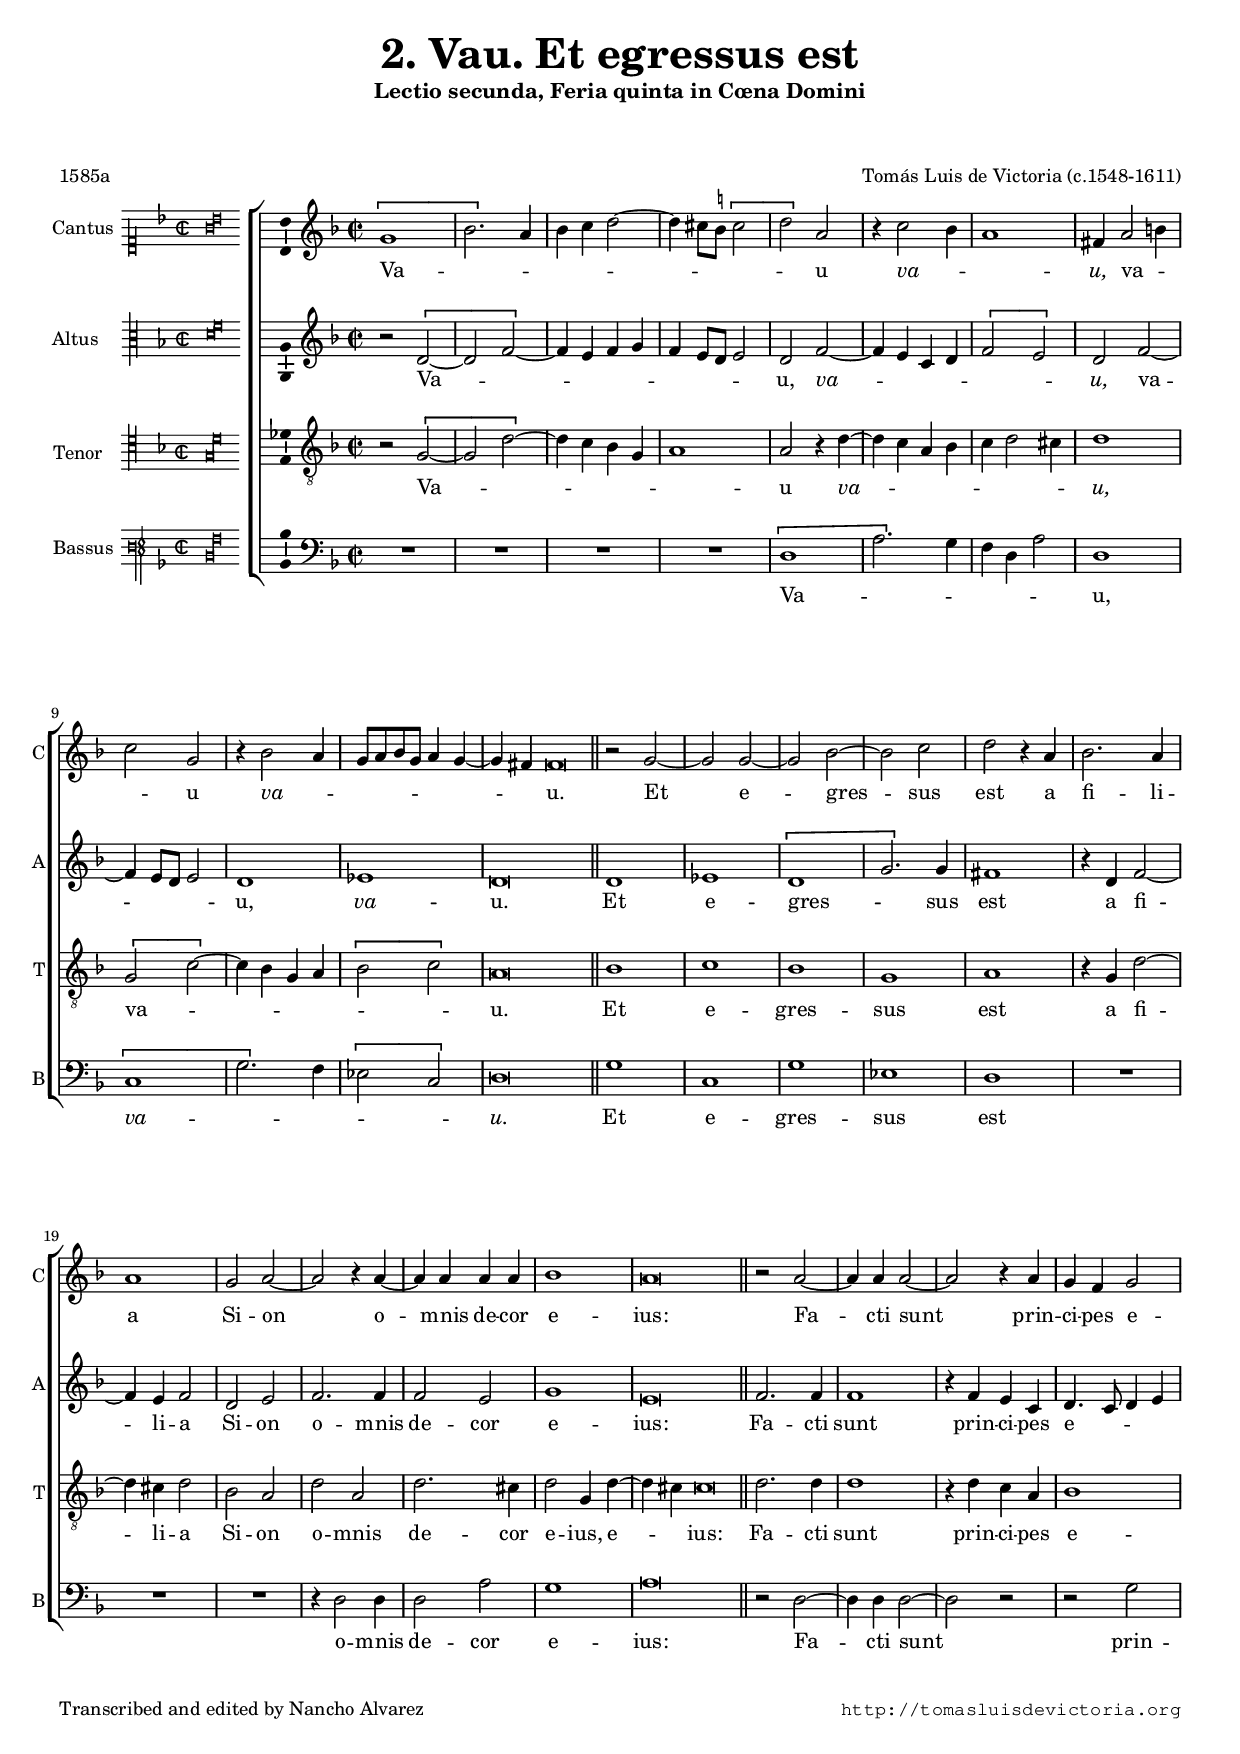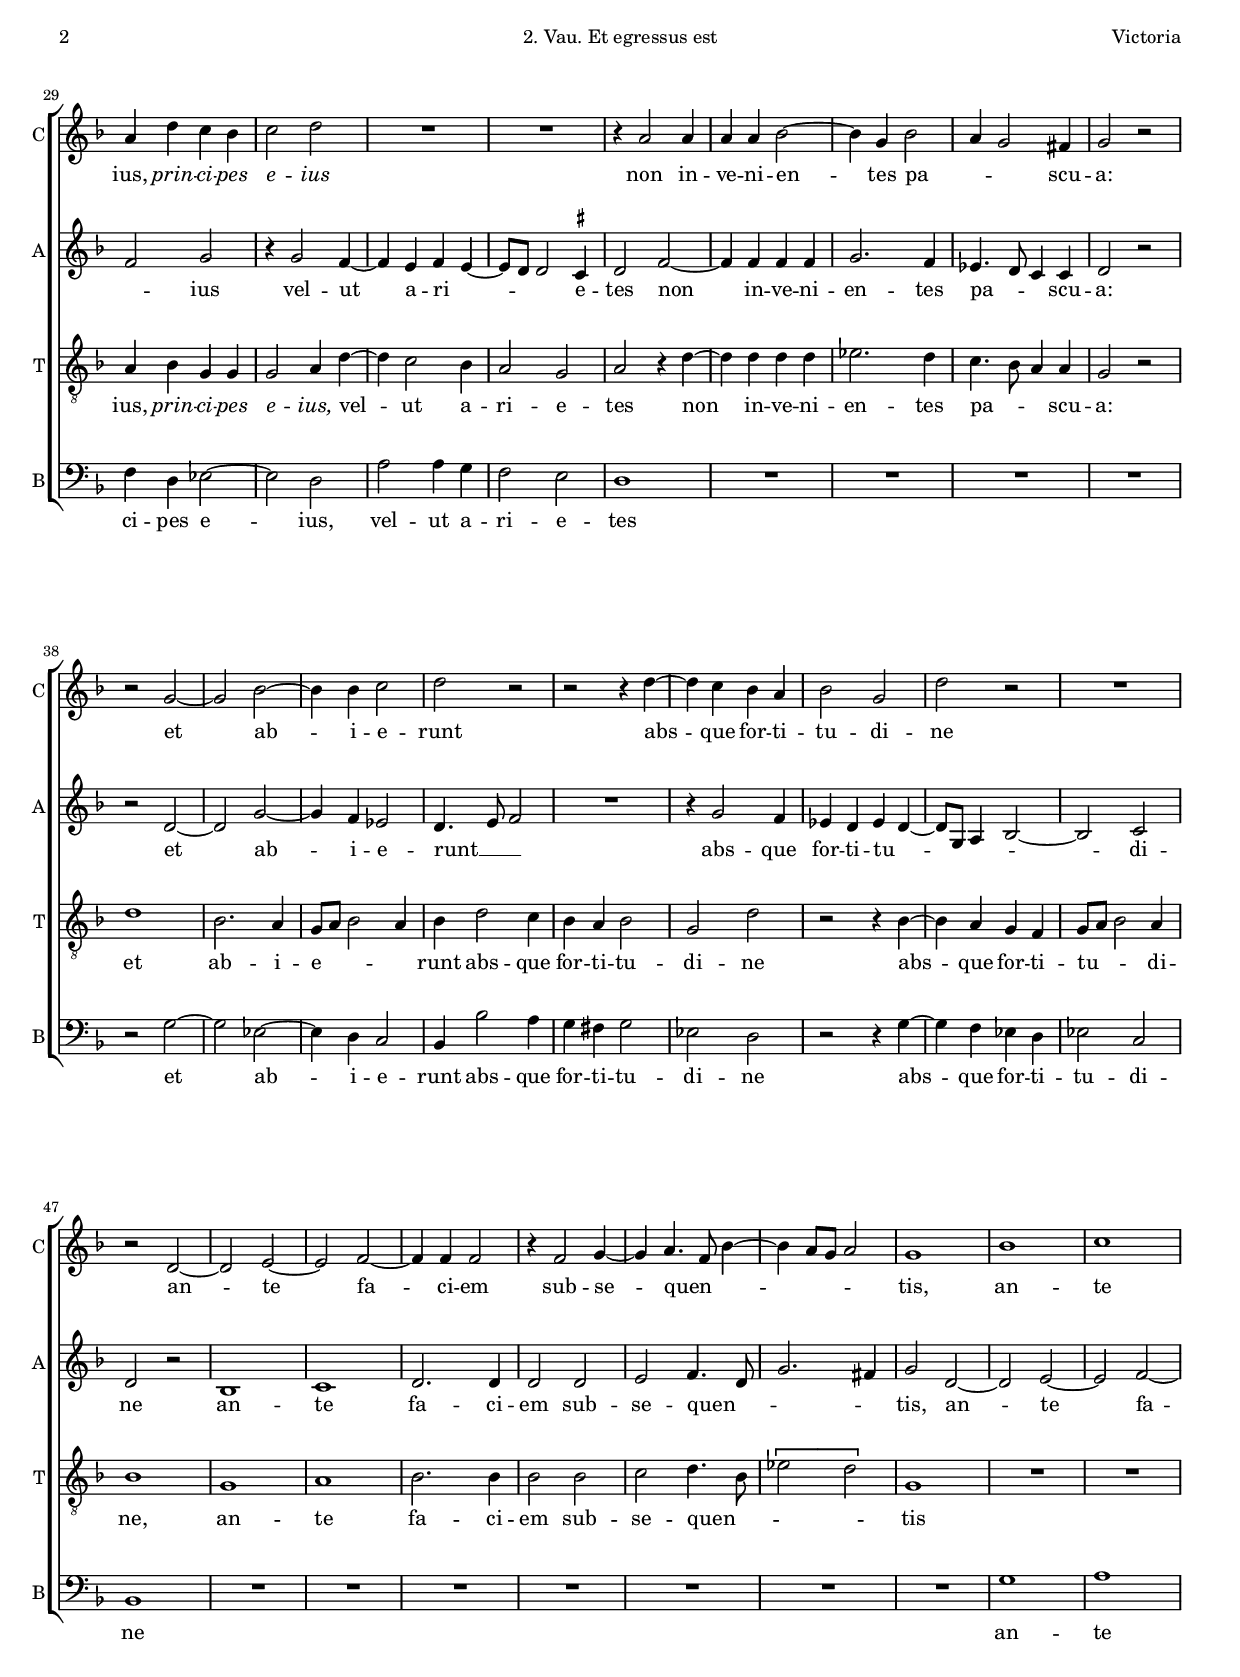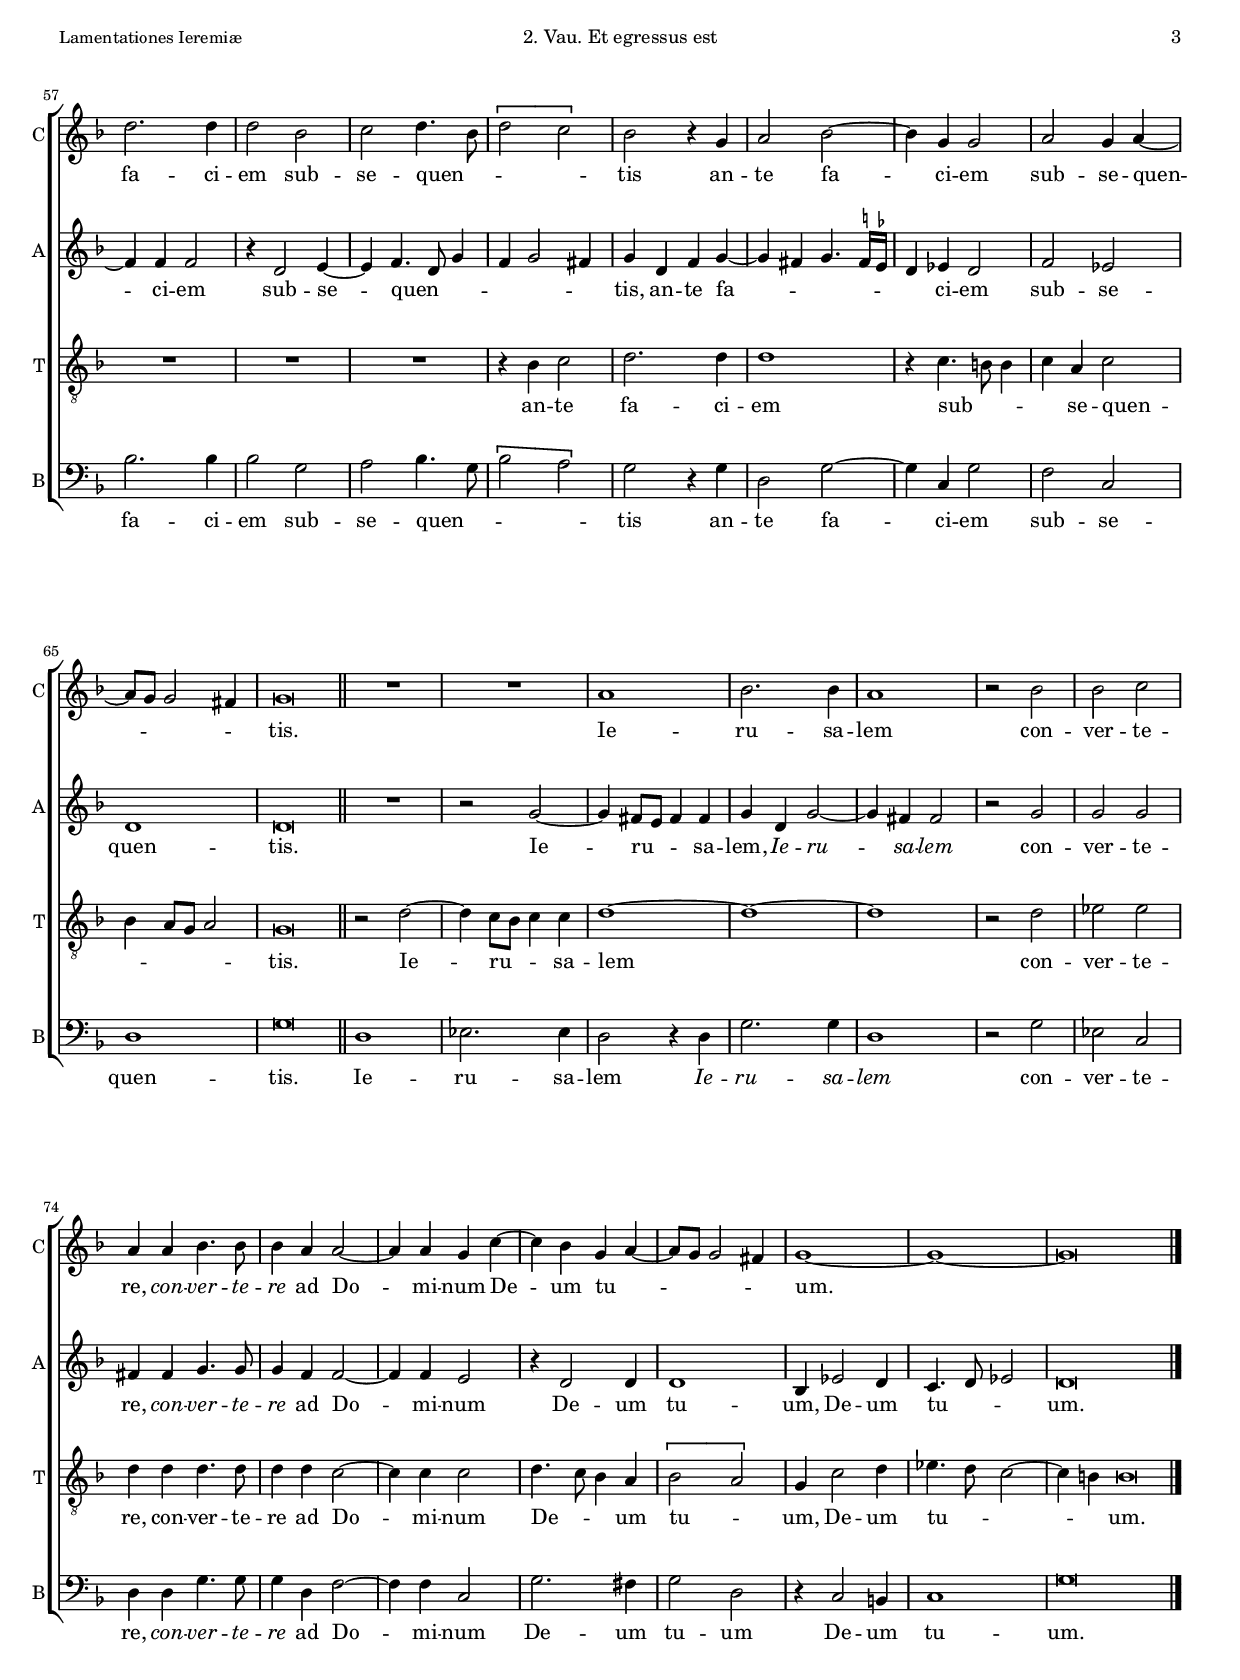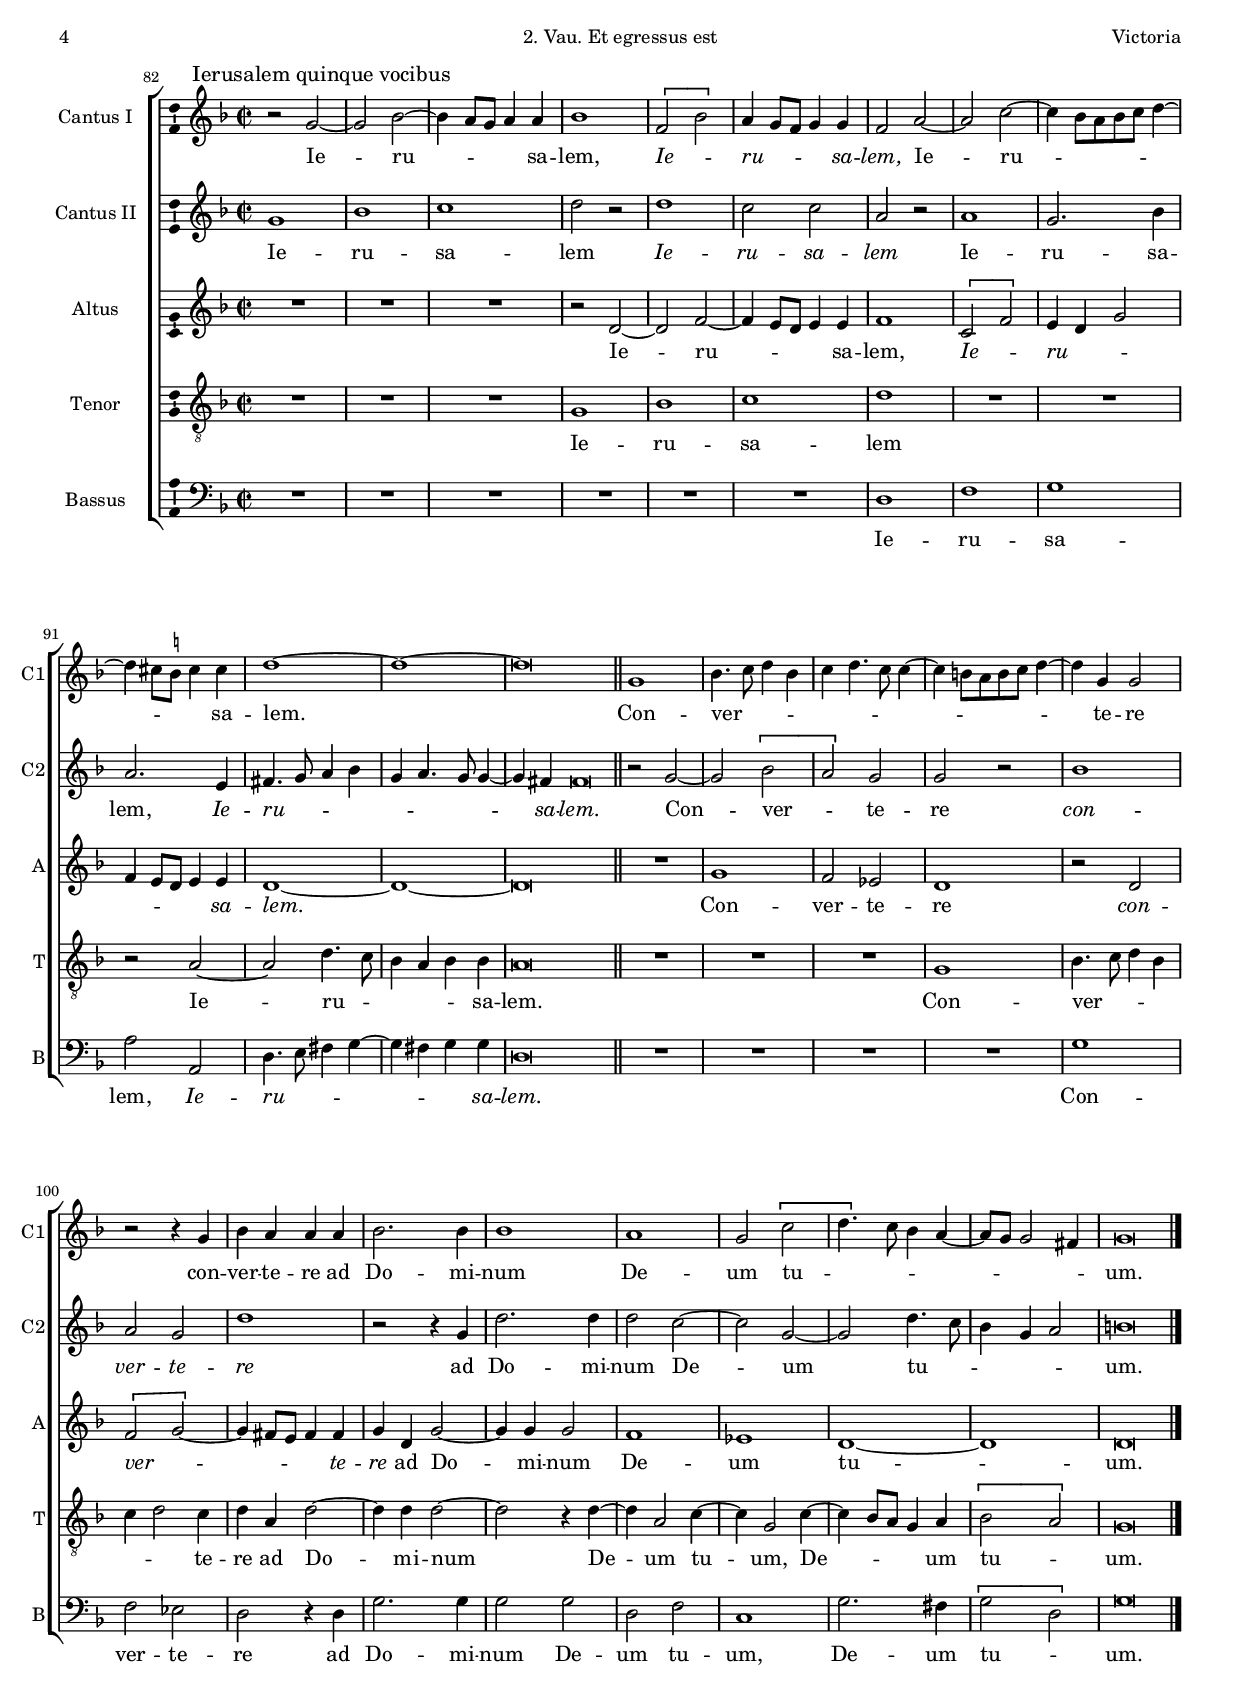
\version "2.18.0"

#(set-default-paper-size "a4")
#(set-global-staff-size 16.3)
#(ly:set-option 'point-and-click #f)
%mobile -s15.5 -i3.0 -m7 -ball

italicas=\override LyricText.font-shape = #'italic
rectas=\override LyricText.font-shape = #'upright
ss=\once \set suggestAccidentals = ##t
incipitwidth=20

htitle="2. Vau. Et egressus est"
hcomposer="Victoria"

% Lamentaciones de Jeremías
% He cotejado el texto de las lamentaciones con un breviario romano de 1686

\header {
	title=\markup{\fontsize #3 "2. Vau. Et egressus est" }
	subtitle=\markup{"Lectio secunda, Feria quinta in Cœna Domini"}
	subsubtitle=\markup{\null \vspace #2 }
	composer="Tomás Luis de Victoria (c.1548-1611)"
        pdfauthor=\composer
	poet = "1585a"
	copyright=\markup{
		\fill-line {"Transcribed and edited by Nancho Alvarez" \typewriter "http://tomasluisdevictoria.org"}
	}
%	tagline=""
}


%\midi {\tempo 4 = 100}
 



global={\key d \minor \time 2/2 \skip 1*12 \bar "||" 
		\skip 1*12 \bar "||"
		\skip 1*42 \bar "||"
		\skip 1*15 \bar "|." \pageBreak
}

cantus={
	\[g'1 
	bes'2.\] a'4
	bes' c'' d''2 ~
	d''4 cis''8 \ss b' \[cis''2
%5
	d''\]  a'
	r4 c''2 bes'4
	a'1
	 fis'4 a'2 b'4
	c''2  g'
%10
	r4 bes'2  a'4
	g'8 a' bes' g' a'4 g' ~
	g' fis' fis'\breve*1/4
	r2 g' ~
	g' g' ~
%15
	g' bes' ~
	bes' c''
	d'' r4 a'
	bes'2. a'4
	a'1
%20
	g'2 a' ~
	a' r4 a' ~
	a' a' a' a'
	bes'1
	a'\breve*1/2
%25
	r2 a' ~
	a'4 a' a'2 ~
	a' r4 a'
	g' f' g'2
	a'4 d'' c'' bes'
%30
	c''2 d''
	R1*4/4
	R1*4/4
	r4 a'2 a'4
	a' a' bes'2 ~
%35
	bes'4 g' bes'2 
	a'4 g'2  fis'4
	g'2 r
	r g' ~
	g' bes' ~
%40
	bes'4 bes' c''2
	d'' r
	r r4 d'' ~
	d'' c'' bes' a'
	bes'2 g'
%45
	d'' r
	R1*4/4
	r2 d' ~
	d' e' ~
	e' f' ~
%50
	f'4 f' f'2
	r4 f'2 g'4 ~
	g' a'4.  f'8 bes'4 ~
	bes' a'8 g' a'2 
	g'1
%55
	bes'
	c''
	d''2. d''4
	d''2 bes'
	c'' d''4.  bes'8
%60
	\[d''2 c''\]
	 bes' r4 g'
	a'2 bes' ~
	bes'4 g' g'2
	a' g'4 a'  ~
%65
	a'8 g' g'2 fis'4
	g'\breve*1/2
	R1*4/4
	R1*4/4
	a'1
%70
	bes'2. bes'4
	a'1
	r2 bes'
	bes' c''
	a'4 a' bes'4. bes'8
%75
	bes'4 a' a'2 ~
	a'4 a' g' c'' ~
	c'' bes' g' a' ~
	a'8 g' g'2 fis'4
	g'1 ~
%80
	g' ~
	g'\breve*1/2
}


altus={
	r2 \[d' ~
	d' f' ~ \]
	f'4 e' f' g'
	f' e'8 d' e'2
%5
	d' f' ~
	f'4 e' c' d'
	\[f'2 e'\]
	d' f' ~
	f'4 e'8 d' e'2
%10
	d'1
	ees'
	d'\breve*1/2
	d'1
	ees'
%15
	\[d'
	g'2.\] g'4
	fis'1
	r4 d' f'2 ~
	f'4 e' f'2
%20
	d' e'
	f'2. f'4
	f'2 e'
	g'1
	e'\breve*1/2
%25
	f'2. f'4
	f'1
	r4 f' e' c'
	d'4. c'8 d'4 e'
	f'2 g'
%30
	r4 g'2 f'4 ~
	f' e' f' e' ~
	e'8 d' d'2 \ss cis'4
	d'2 f' ~
	f'4 f' f' f'
%35
	g'2. f'4
	ees'4. d'8 c'4 c'
	d'2 r
	r d' ~
	d' g' ~
%40
	g'4 f' ees'2 
	d'4. e'8 f'2 % \ss e ?
	R1*4/4
	r4 g'2 f'4
	ees' d' ees' d' ~
%45
	d'8 g a4 bes2 ~
	bes c'
	d' r
	bes1
	c'
%50
	d'2. d'4
	d'2 d'
	e' f'4. d'8
	g'2. fis'4
	g'2 d' ~
%55
	d' e' ~
	e' f' ~
	f'4 f' f'2
	r4 d'2 e'4 ~
	e' f'4. d'8 g'4
%60
	f' g'2 fis'4
	g' d' f' g' ~
	g' fis' g'4. \ss f'16 \ss ees'
	d'4 ees' d'2
	f' ees'
%65
	d'1
	d'\breve*1/2
	R1*4/4
	r2 g' ~
	g'4 fis'8 e' fis'4 fis'
%70
	g' d' g'2 ~
	g'4 fis' fis'2
	r g'
	g' g'
	fis'4 fis' g'4. g'8
%75
	g'4 f' f'2 ~
	f'4 f' e'2
	r4 d'2 d'4
	d'1
	bes4 ees'2 d'4
%80
	c'4. d'8 ees'2
	d'\breve*1/2
}

tenor={
	r2 \[g ~
	g d' ~ \]
	d'4 c' bes g
	a1
%5
	a2 r4 d' ~
	d' c' a bes
	c' d'2 cis'4
	d'1
	\[g2 c' ~ \]
%10
	c'4 bes g a
	\[bes2 c'\]
	a\breve*1/2
	bes1
	c'
%15
	bes
	g
	a
	r4 g d'2 ~
	d'4 cis' d'2
%20
	bes a
	d' a
	d'2. cis'4
	d'2 g4 d' ~
	d' cis' cis'\breve*1/4
%25
	d'2. d'4
	d'1
	r4 d' c' a
	bes1
	a4 bes g g
%30
	g2 a4 d' ~
	d' c'2 bes4
	a2 g
	a r4 d' ~
	d' d' d' d'
%35
	ees'2. d'4
	c'4. bes8 a4 a
	g2 r
	d'1
	bes2. a4
%40
	g8 a bes2 a4
	bes d'2 c'4
	bes a bes2
	g d'
	r r4 bes ~
%45
	bes a g f
	g8 a bes2 a4
	bes1
	g
	a
%50
	bes2. bes4
	bes2 bes
	c' d'4. bes8
	\[ees'2 d'\]
	g1
%55
	R1*4/4
	R1*4/4
	R1*4/4
	R1*4/4
	R1*4/4
%60
	r4 bes c'2
	d'2. d'4
	d'1
	r4 c'4. b8 b4
	c' a c'2
%65
	bes4 a8 g a2
	g\breve*1/2
	r2 d' ~
	d'4 c'8 bes c'4 c'
	d'1 ~
%70
	d' ~
	d'
	r2 d'
	ees' ees'
	d'4 d' d'4. d'8
%75
	d'4 d' c'2 ~
	c'4 c' c'2
	d'4. c'8 bes4 a
	\[bes2 a\]
	g4 c'2 d'4
%80
	ees'4. d'8 c'2 ~
	c'4 b b\breve*1/4

}

bassus={
	R1*4/4
	R1*4/4
	R1*4/4
	R1*4/4
%5
	\[d1
	a2.\] g4
	f d a2
	d1
	\[c
%10
	g2.\] f4
	\[ees2 c\]
	d\breve*1/2
	g1
	c
%15
	g
	ees
	d
	R1*4/4
	R1*4/4
%20
	R1*4/4
	r4 d2 d4
	d2 a
	g1
	a\breve*1/2
%25
	r2 d ~
	d4 d d2 ~
	d r
	r g
	f4 d ees2 ~
%30
	ees d
	a a4 g
	f2 e
	d1
	R1*4/4
%35
	R1*4/4
	R1*4/4
	R1*4/4
	r2 g ~
	g ees ~
%40
	ees4 d c2
	bes,4 bes2 a4
	g fis g2
	ees d
	r r4 g ~
%45
	g f ees d
	ees2 c
	bes,1
	R1*4/4
	R1*4/4
%50
	R1*4/4
	R1*4/4
	R1*4/4
	R1*4/4
	R1*4/4
%55
	g1
	a
	bes2. bes4
	bes2 g
	a bes4. g8
%60
	\[bes2 a\]
	g r4 g
	d2 g ~
	g4 c g2
	f c
%65
	d1
	g\breve*1/2
	d1
	ees2. ees4
	d2 r4 d
%70
	g2. g4
	d1
	r2 g
	ees c
	d4 d g4. g8
%75
	g4 d f2 ~
	f4 f c2
	g2. fis4
	g2 d
	r4 c2 b,4
%80
	c1
	g\breve*1/2

}

textocantus=\lyricmode{
Va -- _ _ _ _ _ _ _ _ _ _ u
\italicas
va -- _ _ u,
\rectas
va -- _ _ u
\italicas
va -- _ _ _ _ _ _ _ _ _ \rectas
u.
Et  _ e -- _ gres -- _ sus est
a fi -- li -- a 
% Syon
Si -- on _
o -- _ mnis de -- cor e -- ius:
Fa -- _ cti sunt _ 
prin -- ci -- pes e -- ius,
\italicas
prin -- ci -- pes e -- ius
\rectas
non in -- ve -- ni -- en -- _ tes pa -- _ _ scu -- a: % no hay :
et _ ab -- _ i -- e -- runt
abs -- _ que for -- ti -- tu -- di -- ne
an -- _ te _
fa -- _ ci -- em
sub -- se -- _ quen -- _ _ _ _ _ _ tis,
an -- te fa -- ci --  em sub -- se -- quen -- _ _ _ tis
an -- te fa -- _ ci -- em sub -- se -- quen -- _ _ _ _ tis.
Ie -- ru -- sa -- lem
con -- ver -- te -- re,
\italicas
con -- ver -- te -- re
\rectas
ad Do -- _ mi -- num
De -- _ um tu -- _ _ _ _ _ um. _ _ 
}

textoaltus=\lyricmode{
Va -- _ _ _ _ _ _ _ _ _ _ u,
\italicas
va -- _ _ _ _ _ _ u,
\rectas
va -- _ _ _ _ u,
\italicas
va --  \rectas
u.
Et e -- gres -- _ sus est
a fi -- _ li -- a Si -- on 
o -- mnis de -- cor e -- ius:
Fa -- cti sunt
prin -- ci -- pes e -- _ _ _ _ ius
vel -- ut _ a -- ri -- _ _ _ _ e -- tes non _
in -- ve -- ni -- en -- tes
pa -- _ _ scu -- a:
et _ ab -- _ i -- e -- runt __ _ _ 
abs -- que for -- ti -- tu -- _ _ _ _ _ _ di -- ne
an -- te fa -- ci -- em sub -- se -- quen -- _ _ _ tis,
an -- _ te _ fa -- _ ci -- em 
sub -- se -- _ quen -- _ _ _ _ _ tis,
an -- te fa -- _ _ _ _ _ _ ci -- em
sub -- se -- quen -- tis.
Ie -- _ ru -- _ _ sa -- lem,
\italicas
Ie  --  ru -- _ sa -- lem
\rectas
con -- ver -- te -- re,
\italicas
con -- ver -- te -- re
\rectas
ad Do -- _ mi -- num 
De -- um tu -- um,
De -- um tu -- _ _ um.

}

textotenor=\lyricmode{
Va -- _ _ _ _ _ _  _ u
\italicas
va -- _ _ _ _ _ _ _ u,
\rectas
va -- _ _ _ _ _ _ _ u.
Et e -- gres -- sus est
a fi -- _ li -- a
Si -- on o -- mnis
de -- cor e -- ius,
e -- _ _ ius:
Fa -- cti sunt
prin -- ci -- pes e -- ius,
\italicas
prin -- ci -- pes e -- ius,
\rectas
vel -- _ ut
a -- ri -- e -- tes
non _ in -- ve -- ni -- en -- tes
pa -- _ _ scu -- a:
et ab -- i -- e -- _ _ _ runt
abs -- que for -- ti -- tu -- di -- ne
abs -- _ que for -- ti -- tu -- _ _ di -- ne, 
an -- te fa -- ci -- em
sub -- se -- quen -- _ _ _ tis
an -- te fa -- ci -- em
sub -- _ _ _ se -- quen -- _ _ _ _ tis.
Ie -- _ ru -- _ _ sa -- lem _ _ 
con -- ver -- te -- re, con -- ver -- te -- re ad Do -- _ mi -- num
De -- _ _ um tu -- _ um,
De -- um tu -- _ _ _ _ um.

}

textobassus=\lyricmode{
Va -- _ _ _ _ _ u,
\italicas va -- _ _ _ _ u. \rectas 
Et e -- gres -- sus est
o -- mnis de -- cor e -- ius:
Fa -- _ cti sunt _
prin -- ci -- pes e -- _ ius, 
vel -- ut  a -- ri -- e -- tes
et _ ab -- _ i -- e -- runt
abs -- que for -- ti -- tu -- di -- ne
abs -- _ que for -- ti -- tu -- di -- ne
an -- te fa -- ci -- em sub -- se -- quen -- _ _ _ tis
an -- te fa -- _ ci -- em
sub -- se -- quen -- tis.
Ie -- ru -- sa -- lem
\italicas
Ie  --  ru --  sa -- lem
\rectas
con -- ver -- te -- re,
\italicas
con -- ver -- te -- re
\rectas
ad Do -- _ mi -- num
De -- um tu -- um
De -- um tu -- um.
}


incipitcantus=\markup{
	\score{
		{ 
		\set Staff.instrumentName="Cantus "
		\override NoteHead.style = #'neomensural
		\override Rest.style = #'neomensural
		\override Staff.TimeSignature.style = #'neomensural
		\cadenzaOn 
		\clef "petrucci-c1"
		\key d \minor
		\time 2/2
		%\[g'\breve bes'1.\]
		\[g'\breve bes'\]
		} 
	\layout {
                \context {\Voice
                        \remove Ligature_bracket_engraver
                        \consists Mensural_ligature_engraver
                }
                line-width=\incipitwidth
                indent=0
        }
	}
}


incipitaltus=\markup{
	\score{
		{ 
		\set Staff.instrumentName="Altus    "
		\override NoteHead.style = #'neomensural 
		\override Rest.style = #'neomensural
		\override Staff.TimeSignature.style = #'neomensural
		\cadenzaOn 
		\clef "petrucci-c3"
		\key d \minor
		\time 2/2
		%\[d'\breve f'1.\]
		\[d'\breve f'\]
		} 
	\layout {
                \context {\Voice
                        \remove Ligature_bracket_engraver
                        \consists Mensural_ligature_engraver
                }
                line-width=\incipitwidth
                indent=0
        }
	}
}


incipittenor=\markup{
	\score{
		{ 
		\set Staff.instrumentName="Tenor   "
		\override NoteHead.style = #'neomensural 
		\override Rest.style = #'neomensural
		\override Staff.TimeSignature.style = #'neomensural
		\cadenzaOn 
		\clef "petrucci-c4"
		\key d \minor
		\time 2/2
		%\[g\breve d'1.\]
		\[g\breve d'\]
		} 
	\layout {
                \context {\Voice
                        \remove Ligature_bracket_engraver
                        \consists Mensural_ligature_engraver
                }
                line-width=\incipitwidth
                indent=0
        }
	}
}


incipitbassus=\markup{
	\score{
		{ 
		\set Staff.instrumentName="Bassus "
		\override NoteHead.style = #'neomensural 
		\override Rest.style = #'neomensural
		\override Staff.TimeSignature.style = #'neomensural
		\cadenzaOn 
		\clef "petrucci-f3"
		\key d \minor
		\time 2/2
		%\[d\breve a1.\]
		\[d\breve a\]
		} 
	\layout {
                \context {\Voice
                        \remove Ligature_bracket_engraver
                        \consists Mensural_ligature_engraver
                }
                line-width=\incipitwidth
                indent=0
        }
	}
}



\score {
\transpose c' c' {
\new ChoirStaff<<
		
		\new Staff <<\global 
		\new Voice = "v1" {
			\set Staff.instrumentName = \incipitcantus
			\set Staff.shortInstrumentName = "C"
			\clef "treble"
			\cantus }
		\new Lyrics \lyricsto "v1" { \textocantus }
		>>

		\new Staff <<\global
		\new Voice = "v2" {
			\set Staff.instrumentName = \incipitaltus
			\set Staff.shortInstrumentName = "A"
			\clef "treble"
			\altus }
		\new Lyrics \lyricsto "v2" { \textoaltus }
		>>

		\new Staff <<\global
		\new Voice = "v3" {
			\set Staff.instrumentName = \incipittenor
			\set Staff.shortInstrumentName = "T"
			\clef "G_8"
			\tenor }
		\new Lyrics \lyricsto "v3" { \textotenor }
		>>

		\new Staff <<\global
		\new Voice ="v4" {
			\set Staff.instrumentName = \incipitbassus
			\set Staff.shortInstrumentName = "B"
			\clef "bass"
			\bassus }
		\new Lyrics \lyricsto "v4" { \textobassus }
		>>
	>>
      }%transpose

      \layout{
      	system-count = 9
	\context {\Score \override BarNumber.padding = #2 }
	\context {\Lyrics 
			\override LyricText.font-size = #1.2 
			\override LyricHyphen.minimum-distance = #0.33
	}
	\context {\Voice melismaBusyProperties = #'() }
	%\context { \Staff \RemoveEmptyStaves }
	\context {\Staff \consists Ambitus_engraver 
			\override LigatureBracket.padding = #1
			\override VerticalAxisGroup.staff-staff-spacing =
			#'((basic-distance . 11) (minimum-distance . 0) (padding . 1))
	}
}

}





%%%%%%%%%%%%%%%%%%%%%%%%%%%%%%%%%%%%%%%%%%%%%%%%%%%%%%%%%%%%%%%%%%%%%%%%%%%%%%%%%%%%%%%%%%%%%%%%

% Quaere inferius

global={	\set Score.currentBarNumber = #82 \bar ""
		\key d \minor \time 2/2 
		\skip 1*13 \bar "||" 
                %tablet \break
		\skip 1*14 \bar "|."
}

cantus={
	\once \override TextScript.X-offset = #-9
	s4*0^\markup{\larger "Ierusalem quinque vocibus"}
	r2 g' ~
	g' bes' ~
	bes'4 a'8 g' a'4 a'
%85
	bes'1
	\[f'2 bes'\]
	a'4 g'8 f' g'4 g'
	f'2 a' ~
	a' c'' ~
%90
	c''4  bes'8[ a' bes' c''] d''4 ~
	d'' cis''8 \ss b' cis''4 cis''
	d''1 ~
	d'' ~
	d''\breve*1/2
%95
	g'1
	bes'4. c''8 d''4 bes'
	c'' d''4. c''8 c''4 ~
	c''  b'8[ a' b' c''] d''4 ~
	d'' g' g'2
%100
	r r4 g'
	bes' a' a' a'
	bes'2. bes'4
	bes'1
	a'
%105
	g'2 \[c''
	d''4.\] c''8 bes'4 a' ~
	a'8 g' g'2 fis'4
	g'\breve*1/2
}

cantusdos={
	g'1
	bes'
	c''
%85
	d''2 r
	d''1
	c''2 c''
	a' r
	a'1
%90
	g'2. bes'4
	a'2. e'4
	fis'4. g'8 a'4 bes'
	g' a'4. g'8 g'4 ~
	g' fis' fis'\breve*1/4
%95
	r2 g' ~
	g' \[bes'
	a'\] g'
	g' r
	bes'1
%100
	a'2 g'
	d''1
	r2 r4 g'
	d''2. d''4
	d''2 c'' ~
%105
	c'' g' ~
	g' d''4. c''8
	bes'4 g' a'2
	b'\breve*1/2
}


altus={
	R1*4/4
	R1*4/4
	R1*4/4
%85
	r2 d' ~
	d' f' ~
	f'4 e'8 d' e'4 e'
	f'1
	\[c'2 f'\]
%90
	e'4 d' g'2
	f'4 e'8 d' e'4 e'
	d'1 ~
	d' ~
	d'\breve*1/2
%95
	R1*4/4
	g'1
	f'2 ees'
	d'1
	r2 d'
%100
	\[f' g' ~ \]
	g'4 fis'8 e' fis'4 fis'
	g' d' g'2 ~
	g'4 g' g'2
	f'1
%105
	ees'
	d' ~
	d'
	d'\breve*1/2
}

tenor={
	R1*4/4
	R1*4/4
	R1*4/4
%85
	g1
	bes
	c'
	d'
	R1*4/4
%90
	R1*4/4
	r2 a ~
	a d'4. c'8
	bes4 a bes bes
	a\breve*1/2
%95
	R1*4/4
	R1*4/4
	R1*4/4
	g1
	bes4. c'8 d'4 bes
%100
	c' d'2 c'4
	d' a d'2 ~
	d'4 d' d'2 ~
	d' r4 d' ~
	d' a2 c'4 ~
%105
	c' g2 c'4 ~
	c' bes8 a g4 a
	\[bes2 a\]
	g\breve*1/2 
}

bassus={
	R1*4/4
	R1*4/4
	R1*4/4
%85
	R1*4/4
	R1*4/4
	R1*4/4
	d1
	f
%90
	g
	a2 a,
	d4. e8 fis4 g ~
	g fis g g
	d\breve*1/2
%95
	R1*4/4
	R1*4/4
	R1*4/4
	R1*4/4
	g1
%100
	f2 ees
	d r4 d
	g2. g4
	g2 g
	d f
%105
	c1
	g2. fis4
	\[g2 d\]
	g\breve*1/2
}

textocantus=\lyricmode{
Ie -- _ ru -- _ _ _ _ sa -- lem,
\italicas
Ie  -- _ ru -- _ _ _ sa -- lem,
\rectas
Ie -- _ ru -- _ _ _ _ _ _ _ _ _ _ sa -- lem. _ _ 
Con -- ver -- _ _ _ _ _ _ _ _ _ _ _ _ _ _ te -- re
con -- ver -- te -- re ad Do -- mi -- num
De -- um tu -- _ _ _ _ _ _ _ _ um.
}

textocantusdos=\lyricmode{
Ie -- ru -- sa -- lem
\italicas
Ie  --  ru -- sa -- lem
\rectas
Ie -- ru -- sa -- lem,
\italicas
Ie  -- ru -- _ _ _ _ _ _ _ _  sa -- lem.
\rectas
Con -- _ ver -- _ te -- re
\italicas
con -- ver -- te -- re
\rectas
ad  Do -- mi -- num
De -- _ um _ tu -- _ _ _ _ um.

}

textoaltus=\lyricmode{
Ie -- _ ru -- _ _ _ _ sa -- lem,
\italicas
Ie  --  _ ru -- _ _ _ _ _ _ sa -- lem. _ _
\rectas
Con -- ver -- te -- re
\italicas
con -- ver -- _ _ _ _ _ te -- re
\rectas
ad Do -- _ mi -- num
De -- um tu -- _ um.
}

textotenor=\lyricmode{
Ie -- ru -- sa -- lem
Ie -- _ ru -- _ _ _ _ sa -- lem.
Con -- ver -- _ _ _ _ _ te -- re 
ad Do -- _ mi -- num _
De -- _ um tu -- _ um,
De -- _ _ _ _ um tu -- _ um.
}

textobassus=\lyricmode{
Ie -- ru -- sa -- lem,
\italicas
Ie  --  ru -- _ _ _ _ _ _ sa -- lem.
\rectas
Con -- ver -- te -- re
ad Do -- mi -- num
De -- um tu -- um,
De -- um tu -- _ um.
}


\score {
\transpose c' c' {
\new ChoirStaff<<
		
		\new Staff <<\global
		\new Voice = "v1" {
			\set Staff.instrumentName = "Cantus I"
			\set Staff.shortInstrumentName = "C1"
			\clef "treble"
			\cantus }
		\new Lyrics \lyricsto "v1" { \textocantus }
		>>
		
		\new Staff <<\global
		\new Voice = "v2" {
			\set Staff.instrumentName = "Cantus II"
			\set Staff.shortInstrumentName = "C2"
			\clef "treble"
			\cantusdos }
		\new Lyrics \lyricsto "v2" { \textocantusdos }
		>>

		\new Staff <<\global
		\new Voice = "v3" {
			\set Staff.instrumentName = "Altus"
			\set Staff.shortInstrumentName = "A"
			\clef "treble"
			\altus }
		\new Lyrics \lyricsto "v3" { \textoaltus }
		>>

		\new Staff <<\global
		\new Voice = "v4" {
			\set Staff.instrumentName = "Tenor"
			\set Staff.shortInstrumentName = "T"
			\clef "G_8"	
			\tenor }
		\new Lyrics \lyricsto "v4" { \textotenor }
		>>
		
		\new Staff <<\global
		\new Voice ="v5" {
			\set Staff.instrumentName = "Bassus"
			\set Staff.shortInstrumentName = "B"
			\clef "bass"
			\bassus }
		\new Lyrics \lyricsto "v5" { \textobassus }
		>>
	>>
      }%transpose


\layout{ 
	indent = 1.7\cm
	\context {\Score \override BarNumber.padding = #2 }
	\context {\Lyrics 
			\override LyricText.font-size = #1.2 
			\override LyricHyphen.minimum-distance = #0.33
	}
	\context {\Voice melismaBusyProperties = #'() }
	%\context { \Staff \RemoveEmptyStaves }
	\context {\Staff \consists Ambitus_engraver 
			\override LigatureBracket.padding = #1
			\override VerticalAxisGroup.staff-staff-spacing =
			#'((basic-distance . 11) (minimum-distance . 0) (padding . 1))
	}
}

}
\paper{
	evenHeaderMarkup=\markup  \fill-line { \fromproperty #'page:page-number-string \htitle \hcomposer }
	oddHeaderMarkup= \markup  \fill-line { \on-the-fly #not-first-page \smaller "Lamentationes Ieremiæ"  \on-the-fly #not-first-page \htitle \on-the-fly #not-first-page \fromproperty #'page:page-number-string }
	%system-count=12
	%page-count=1
	ragged-last-bottom = ##f
	indent=3.4\cm
	system-system-spacing =
	#'((basic-distance . 20) (minimum-distance . 0) (padding . 5))
	top-system-spacing = % header
	#'((basic-distance . 10) (minimum-distance . 0) (padding . 0))
	last-bottom-spacing = % footer
	#'((basic-distance . 12) (minimum-distance . 0) (padding . 0))
	%top-markup-spacing #'basic-distance = 0
	markup-system-spacing.basic-distance = #1.5
}